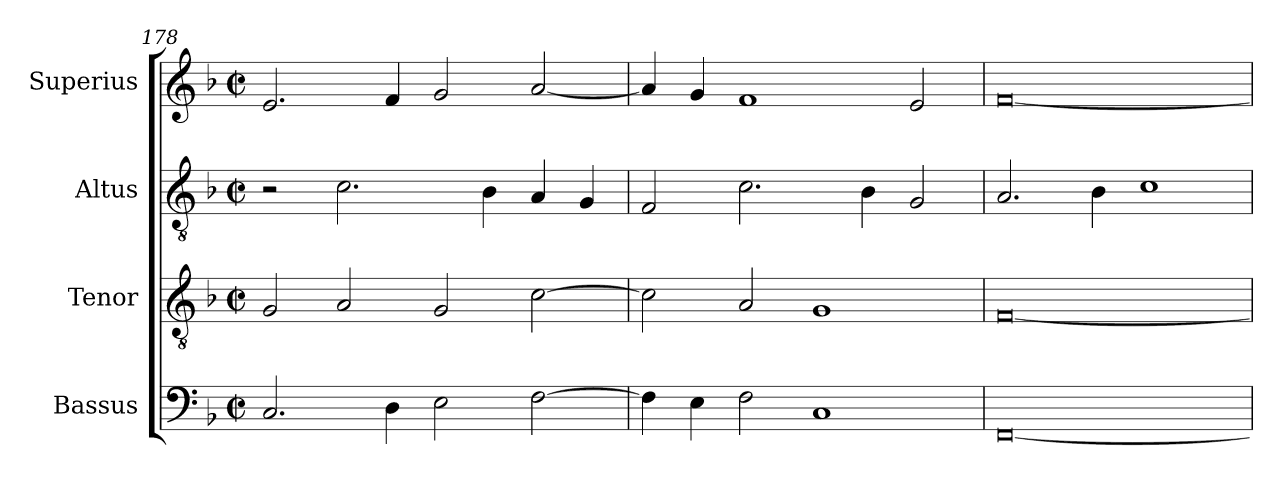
**kern	**kern	**kern	**kern
*part4	*part3	*part2	*part1
*staff4	*staff3	*staff2	*staff1
*I"Bassus	*I"Tenor	*I"Altus	*I"Superius
*I'B.	*I'T.	*I'A.	*I'S.
!!LO:LB:g=z
*clefF4	*clefGv2	*clefGv2	*clefG2
*	*ITrd7c12	*ITrd7c12	*
*k[b-]	*k[b-]	*k[b-]	*k[b-]
*F:	*F:	*F:	*F:
*M2/2	*M2/2	*M2/2	*M2/2
*met(c|)	*met(c|)	*met(c|)	*met(c|)
=178	=178	=178	=178
2.Ci/	2GGi/	2r	2.ei/
.	2AAi/	2.Ci\	.
4Di\	.	.	4fi/
2Ei\	2GGi/	.	2gi/
.	.	4BB-i\	.
[>2Fi\	[>2Ci\	4AAi/	[<2ai/
.	.	4GGi/	.
=179	=179	=179	=179
4Fi\]	2Ci\]	2FFi/	4ai/]
4Ei\	.	.	4gi/
2Fi\	2AAi/	2.Ci\	1fi
1Ci	1GGi	.	.
.	.	4BB-i\	.
.	.	2GGi/	2ei/
=180	=180	=180	=180
[<0FFi	[<0FFi	2.AAi/	[<0fi
.	.	4BB-i\	.
.	.	1Ci	.
=	=	=	=
*-	*-	*-	*-
